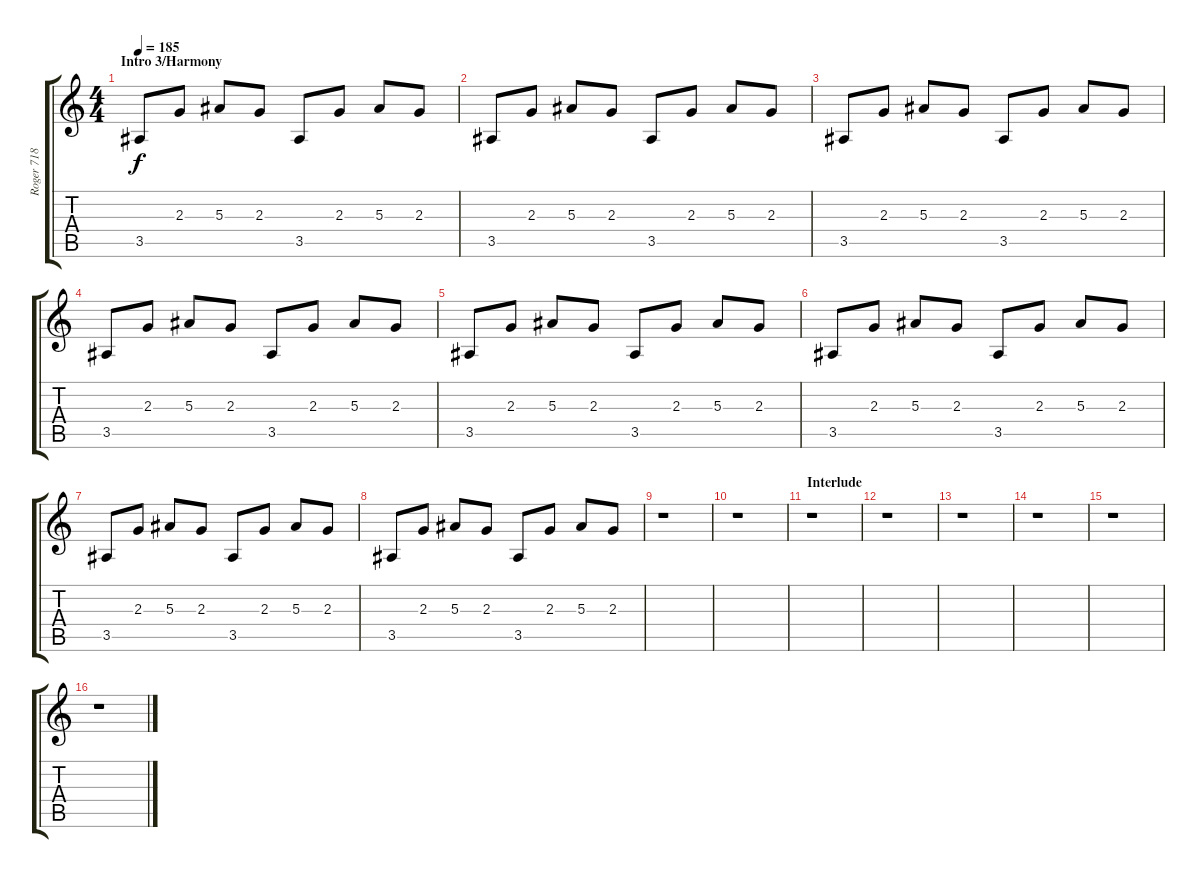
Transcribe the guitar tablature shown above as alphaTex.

\track ("Roger 718" "Roger 718") {instrument distortionguitar}
\staff {score tabs}
\tuning (D4 A3 F3 C3 G2 C2) {hide}
\ts (4 4)
\section ("" "Intro 3/Harmony")
\tempo 185
\clef g2
\ks c
3.5.8{dy f} 2.3.8 5.3.8 2.3.8 3.5.8 2.3.8 5.3.8 2.3.8 |
3.5.8 2.3.8 5.3.8 2.3.8 3.5.8 2.3.8 5.3.8 2.3.8 |
3.5.8 2.3.8 5.3.8 2.3.8 3.5.8 2.3.8 5.3.8 2.3.8 |
3.5.8 2.3.8 5.3.8 2.3.8 3.5.8 2.3.8 5.3.8 2.3.8 |
3.5.8 2.3.8 5.3.8 2.3.8 3.5.8 2.3.8 5.3.8 2.3.8 |
3.5.8 2.3.8 5.3.8 2.3.8 3.5.8 2.3.8 5.3.8 2.3.8 |
3.5.8 2.3.8 5.3.8 2.3.8 3.5.8 2.3.8 5.3.8 2.3.8 |
3.5.8 2.3.8 5.3.8 2.3.8 3.5.8 2.3.8 5.3.8 2.3.8 |
r.1 |
r.1 |
\section ("" "Interlude")
r.1 |
r.1 |
r.1 |
r.1 |
r.1 |
r.1
